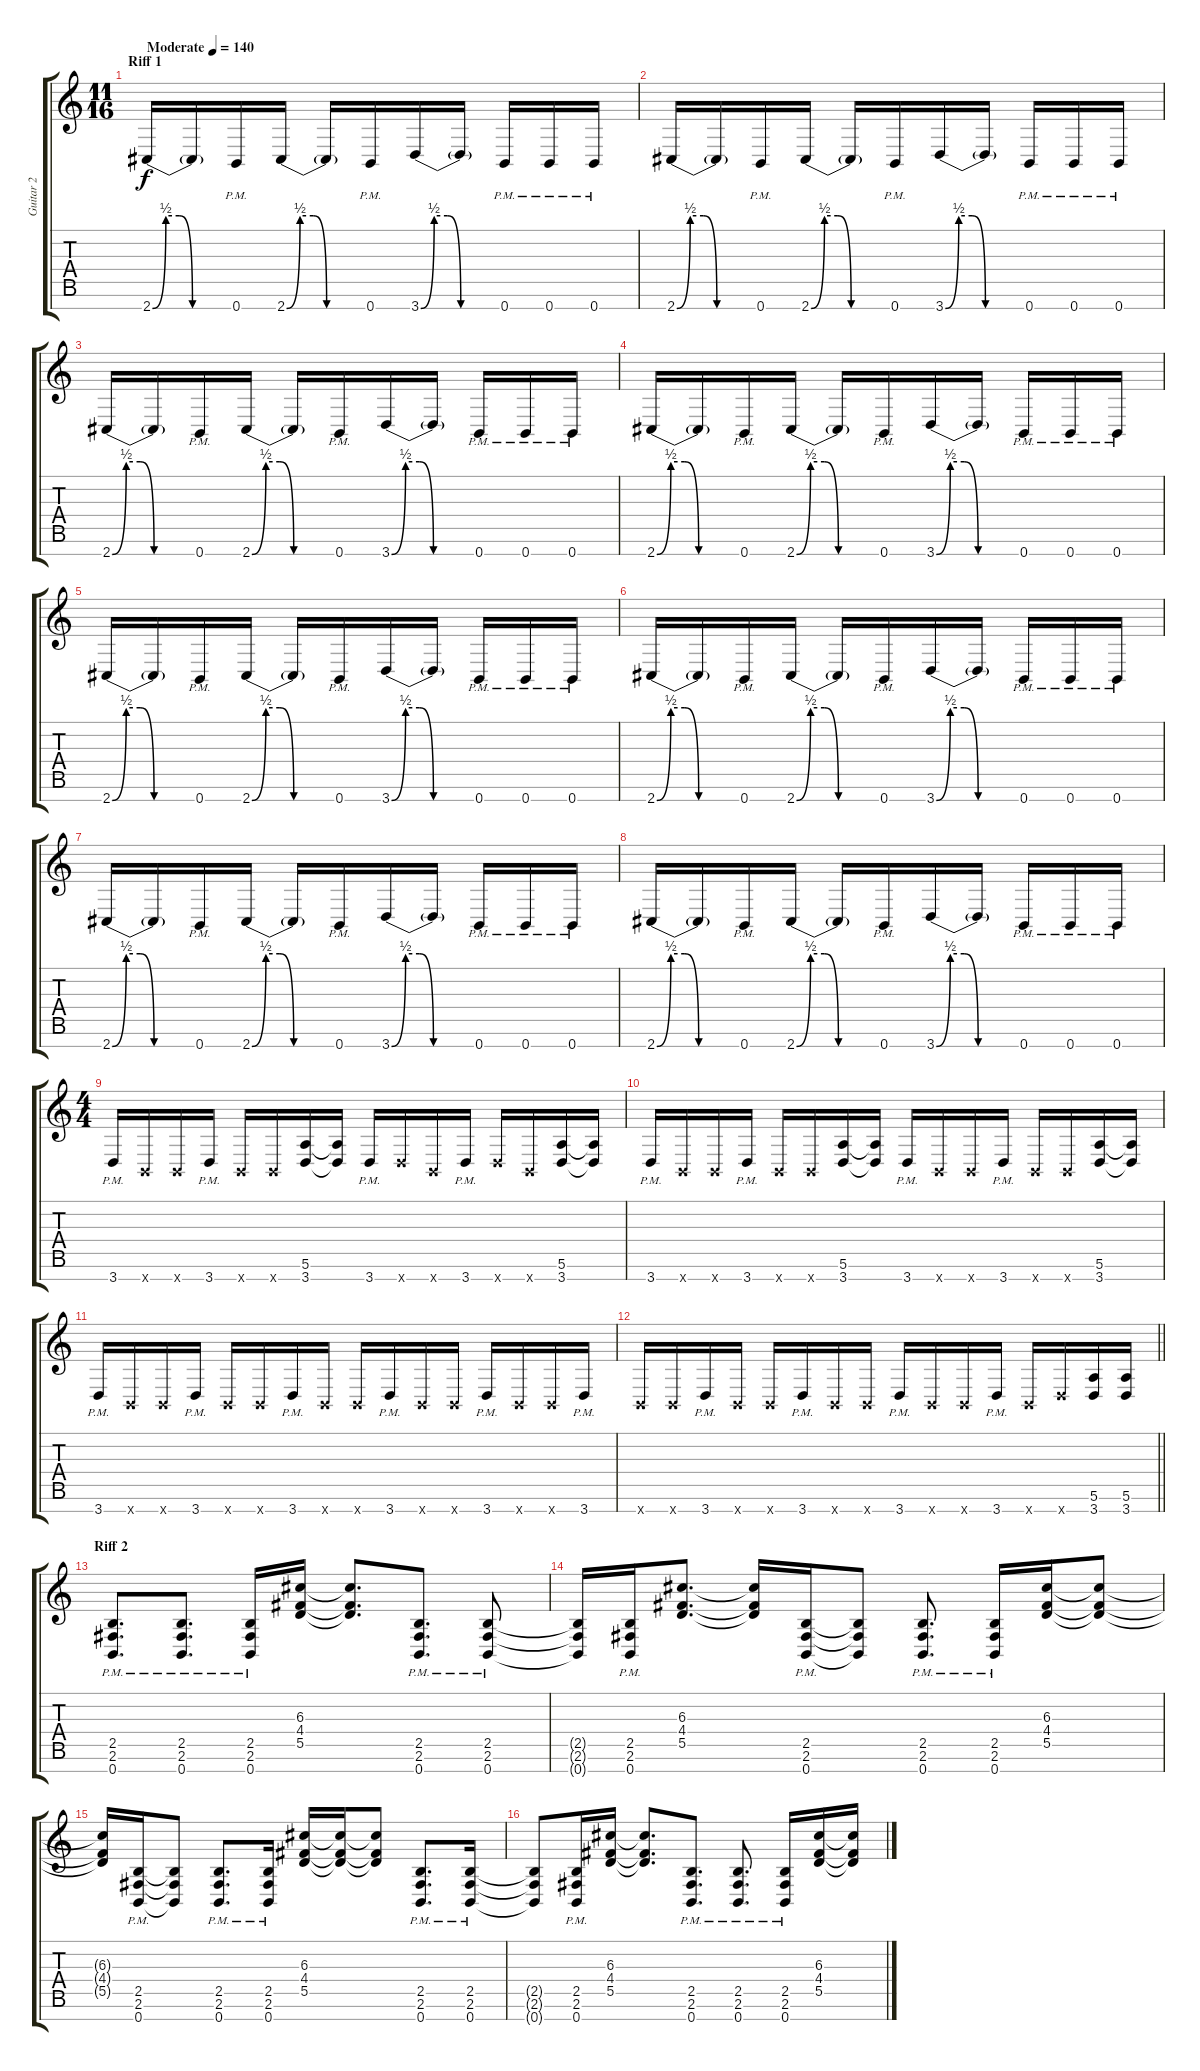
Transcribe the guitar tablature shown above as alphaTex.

\track ("Guitar 2" "Guitar 2") {instrument distortionguitar}
\staff {score tabs}
\tuning (E4 B3 G3 D3 A2 E2 B1) {hide}
\ts (11 16)
\section ("" "Riff 1")
\tempo (140 "Moderate")
\clef g2
\ks c
2.7{be (custom 0 0 10 2 20 2 30 0 60 0)}.16{dy f instrument distortionguitar} 2.7{t}.16 0.7{pm}.16 2.7{be (custom 0 0 10 2 20 2 30 0 60 0)}.16 2.7{t}.16 0.7{pm}.16 3.7{be (custom 0 0 10 2 20 2 30 0 60 0)}.16 3.7{t}.16 0.7{pm}.16 0.7{pm}.16 0.7{pm}.16 |
2.7{be (custom 0 0 10 2 20 2 30 0 60 0)}.16 2.7{t}.16 0.7{pm}.16 2.7{be (custom 0 0 10 2 20 2 30 0 60 0)}.16 2.7{t}.16 0.7{pm}.16 3.7{be (custom 0 0 10 2 20 2 30 0 60 0)}.16 3.7{t}.16 0.7{pm}.16 0.7{pm}.16 0.7{pm}.16 |
2.7{be (custom 0 0 10 2 20 2 30 0 60 0)}.16 2.7{t}.16 0.7{pm}.16 2.7{be (custom 0 0 10 2 20 2 30 0 60 0)}.16 2.7{t}.16 0.7{pm}.16 3.7{be (custom 0 0 10 2 20 2 30 0 60 0)}.16 3.7{t}.16 0.7{pm}.16 0.7{pm}.16 0.7{pm}.16 |
2.7{be (custom 0 0 10 2 20 2 30 0 60 0)}.16 2.7{t}.16 0.7{pm}.16 2.7{be (custom 0 0 10 2 20 2 30 0 60 0)}.16 2.7{t}.16 0.7{pm}.16 3.7{be (custom 0 0 10 2 20 2 30 0 60 0)}.16 3.7{t}.16 0.7{pm}.16 0.7{pm}.16 0.7{pm}.16 |
2.7{be (custom 0 0 10 2 20 2 30 0 60 0)}.16 2.7{t}.16 0.7{pm}.16 2.7{be (custom 0 0 10 2 20 2 30 0 60 0)}.16 2.7{t}.16 0.7{pm}.16 3.7{be (custom 0 0 10 2 20 2 30 0 60 0)}.16 3.7{t}.16 0.7{pm}.16 0.7{pm}.16 0.7{pm}.16 |
2.7{be (custom 0 0 10 2 20 2 30 0 60 0)}.16 2.7{t}.16 0.7{pm}.16 2.7{be (custom 0 0 10 2 20 2 30 0 60 0)}.16 2.7{t}.16 0.7{pm}.16 3.7{be (custom 0 0 10 2 20 2 30 0 60 0)}.16 3.7{t}.16 0.7{pm}.16 0.7{pm}.16 0.7{pm}.16 |
2.7{be (custom 0 0 10 2 20 2 30 0 60 0)}.16 2.7{t}.16 0.7{pm}.16 2.7{be (custom 0 0 10 2 20 2 30 0 60 0)}.16 2.7{t}.16 0.7{pm}.16 3.7{be (custom 0 0 10 2 20 2 30 0 60 0)}.16 3.7{t}.16 0.7{pm}.16 0.7{pm}.16 0.7{pm}.16 |
2.7{be (custom 0 0 10 2 20 2 30 0 60 0)}.16 2.7{t}.16 0.7{pm}.16 2.7{be (custom 0 0 10 2 20 2 30 0 60 0)}.16 2.7{t}.16 0.7{pm}.16 3.7{be (custom 0 0 10 2 20 2 30 0 60 0)}.16 3.7{t}.16 0.7{pm}.16 0.7{pm}.16 0.7{pm}.16 |
\ts (4 4)
3.7{pm}.16 0.7{x}.16 0.7{x}.16 3.7{pm}.16 0.7{x}.16 0.7{x}.16 (5.6 3.7).16 (5.6{t} 3.7{t}).16 3.7{pm}.16 3.7{x}.16 0.7{x}.16 3.7{pm}.16 3.7{x}.16 0.7{x}.16 (5.6 3.7).16 (5.6{t} 3.7{t}).16 |
3.7{pm}.16 0.7{x}.16 0.7{x}.16 3.7{pm}.16 0.7{x}.16 0.7{x}.16 (5.6 3.7).16 (5.6{t} 3.7{t}).16 3.7{pm}.16 0.7{x}.16 0.7{x}.16 3.7{pm}.16 0.7{x}.16 0.7{x}.16 (5.6 3.7).16 (5.6{t} 3.7{t}).16 |
3.7{pm}.16 0.7{x}.16 0.7{x}.16 3.7{pm}.16 0.7{x}.16 0.7{x}.16 3.7{pm}.16 0.7{x}.16 0.7{x}.16 3.7{pm}.16 0.7{x}.16 0.7{x}.16 3.7{pm}.16 0.7{x}.16 0.7{x}.16 3.7{pm}.16 |
\barLineRight lightlight
0.7{x}.16 0.7{x}.16 3.7{pm}.16 0.7{x}.16 0.7{x}.16 3.7{pm}.16 0.7{x}.16 0.7{x}.16 3.7{pm}.16 0.7{x}.16 0.7{x}.16 3.7{pm}.16 0.7{x}.16 3.7{x}.16 (5.6 3.7).16 (5.6 3.7).16 |
\section ("" "Riff 2")
(2.5{pm} 2.6{pm} 0.7{pm}).8{d} (2.5{pm} 2.6{pm} 0.7{pm}).8{d} (2.5{pm} 2.6{pm} 0.7{pm}).16 (6.3 4.4 5.5).16 (6.3{t} 4.4{t} 5.5{t}).8{d} (2.5{pm} 2.6{pm} 0.7{pm}).8{d} (2.5{pm} 2.6{pm} 0.7{pm}).8 |
(2.5{t} 2.6{t} 0.7{t}).16 (2.5{pm} 2.6{pm} 0.7{pm}).16 (6.3 4.4 5.5).8{d} (6.3{t} 4.4{t} 5.5{t}).16 (2.5{pm} 2.6{pm} 0.7{pm}).16 (2.5{t} 2.6{t} 0.7{t}).8 (2.5{pm} 2.6{pm} 0.7{pm}).8{d} (2.5{pm} 2.6{pm} 0.7{pm}).16 (6.3 4.4 5.5).16 (6.3{t} 4.4{t} 5.5{t}).8 |
(6.3{t} 4.4{t} 5.5{t}).16 (2.5{pm} 2.6{pm} 0.7{pm}).16 (2.5{t} 2.6{t} 0.7{t}).8 (2.5{pm} 2.6{pm} 0.7{pm}).8{d} (2.5{pm} 2.6{pm} 0.7{pm}).16 (6.3 4.4 5.5).16 (6.3{t} 4.4{t} 5.5{t}).16 (6.3{t} 4.4{t} 5.5{t}).8 (2.5{pm} 2.6{pm} 0.7{pm}).8{d} (2.5{pm} 2.6{pm} 0.7{pm}).16 |
(2.5{t} 2.6{t} 0.7{t}).8 (2.5{pm} 2.6{pm} 0.7{pm}).16 (6.3 4.4 5.5).16 (6.3{t} 4.4{t} 5.5{t}).8{d} (2.5{pm} 2.6{pm} 0.7{pm}).8{d} (2.5{pm} 2.6{pm} 0.7{pm}).8{d} (2.5{pm} 2.6{pm} 0.7{pm}).16 (6.3 4.4 5.5).16 (6.3{t} 4.4{t} 5.5{t}).16
